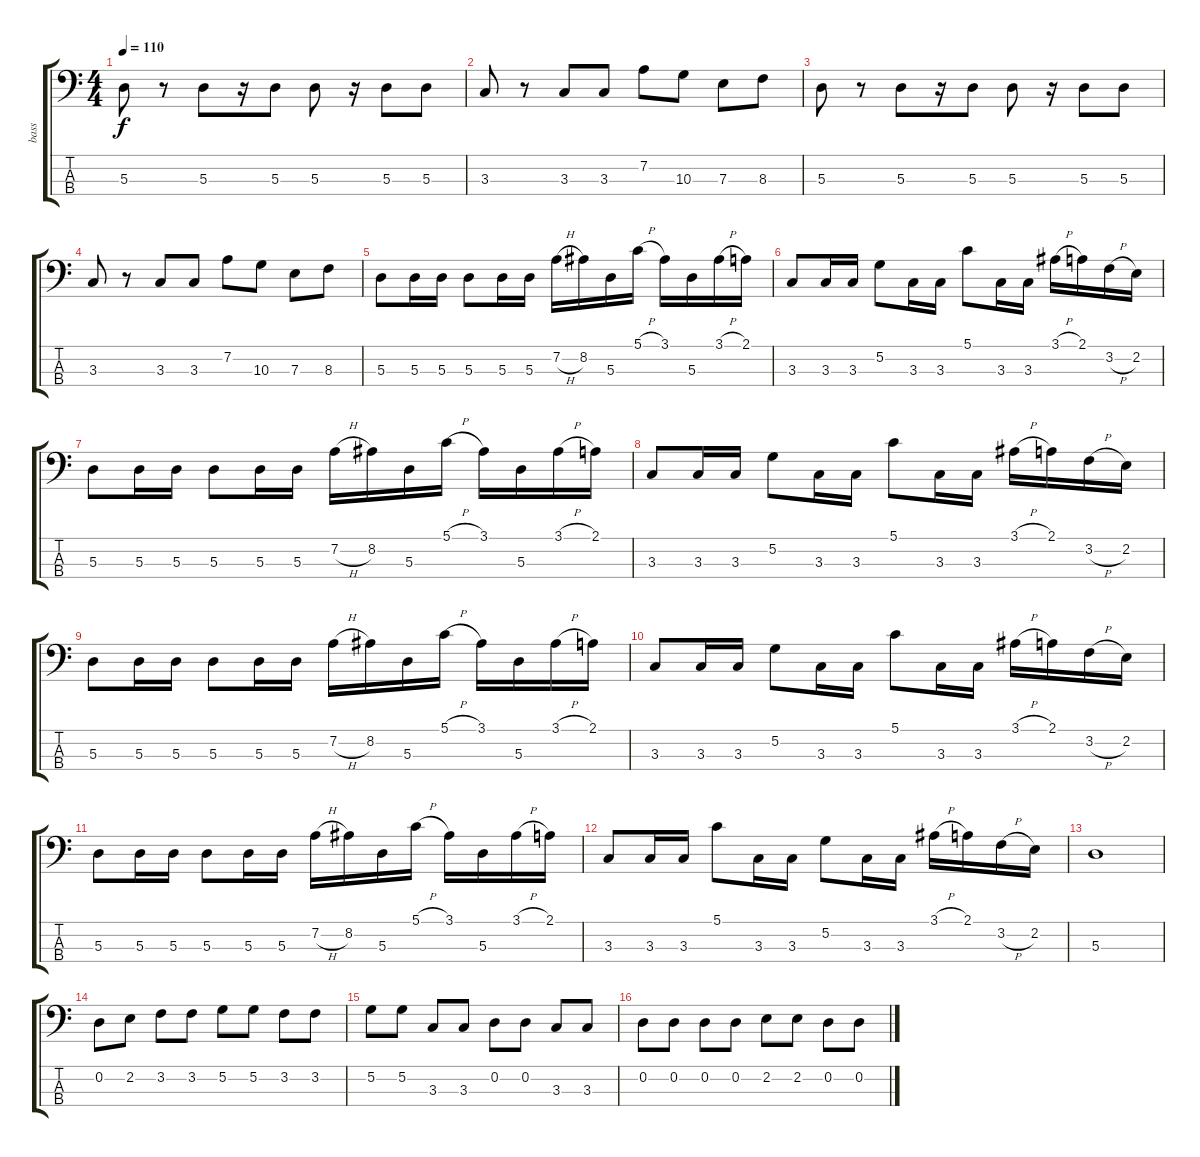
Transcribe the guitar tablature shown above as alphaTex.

\track ("bass" "bass") {instrument electricbassfinger}
\staff {score tabs}
\tuning (G2 D2 A1 E1) {hide}
\ts (4 4)
\tempo 110
\clef f4
\ks c
5.3.8{dy f} r.8 5.3.8 r.16 5.3.8 5.3.8 r.16 5.3.8 5.3.8 |
3.3.8 r.8 3.3.8 3.3.8 7.2.8 10.3.8 7.3.8 8.3.8 |
5.3.8 r.8 5.3.8 r.16 5.3.8 5.3.8 r.16 5.3.8 5.3.8 |
3.3.8 r.8 3.3.8 3.3.8 7.2.8 10.3.8 7.3.8 8.3.8 |
5.3.8 5.3.16 5.3.16 5.3.8 5.3.16 5.3.16 7.2{h}.16 8.2.16 5.3.16 5.1{h}.16 3.1.16 5.3.16 3.1{h}.16 2.1.16 |
3.3.8 3.3.16 3.3.16 5.2.8 3.3.16 3.3.16 5.1.8 3.3.16 3.3.16 3.1{h}.16 2.1.16 3.2{h}.16 2.2.16 |
5.3.8 5.3.16 5.3.16 5.3.8 5.3.16 5.3.16 7.2{h}.16 8.2.16 5.3.16 5.1{h}.16 3.1.16 5.3.16 3.1{h}.16 2.1.16 |
3.3.8 3.3.16 3.3.16 5.2.8 3.3.16 3.3.16 5.1.8 3.3.16 3.3.16 3.1{h}.16 2.1.16 3.2{h}.16 2.2.16 |
5.3.8 5.3.16 5.3.16 5.3.8 5.3.16 5.3.16 7.2{h}.16 8.2.16 5.3.16 5.1{h}.16 3.1.16 5.3.16 3.1{h}.16 2.1.16 |
3.3.8 3.3.16 3.3.16 5.2.8 3.3.16 3.3.16 5.1.8 3.3.16 3.3.16 3.1{h}.16 2.1.16 3.2{h}.16 2.2.16 |
5.3.8 5.3.16 5.3.16 5.3.8 5.3.16 5.3.16 7.2{h}.16 8.2.16 5.3.16 5.1{h}.16 3.1.16 5.3.16 3.1{h}.16 2.1.16 |
3.3.8 3.3.16 3.3.16 5.1.8 3.3.16 3.3.16 5.2.8 3.3.16 3.3.16 3.1{h}.16 2.1.16 3.2{h}.16 2.2.16 |
5.3.1 |
0.2.8 2.2.8 3.2.8 3.2.8 5.2.8 5.2.8 3.2.8 3.2.8 |
5.2.8 5.2.8 3.3.8 3.3.8 0.2.8 0.2.8 3.3.8 3.3.8 |
0.2.8 0.2.8 0.2.8 0.2.8 2.2.8 2.2.8 0.2.8 0.2.8
